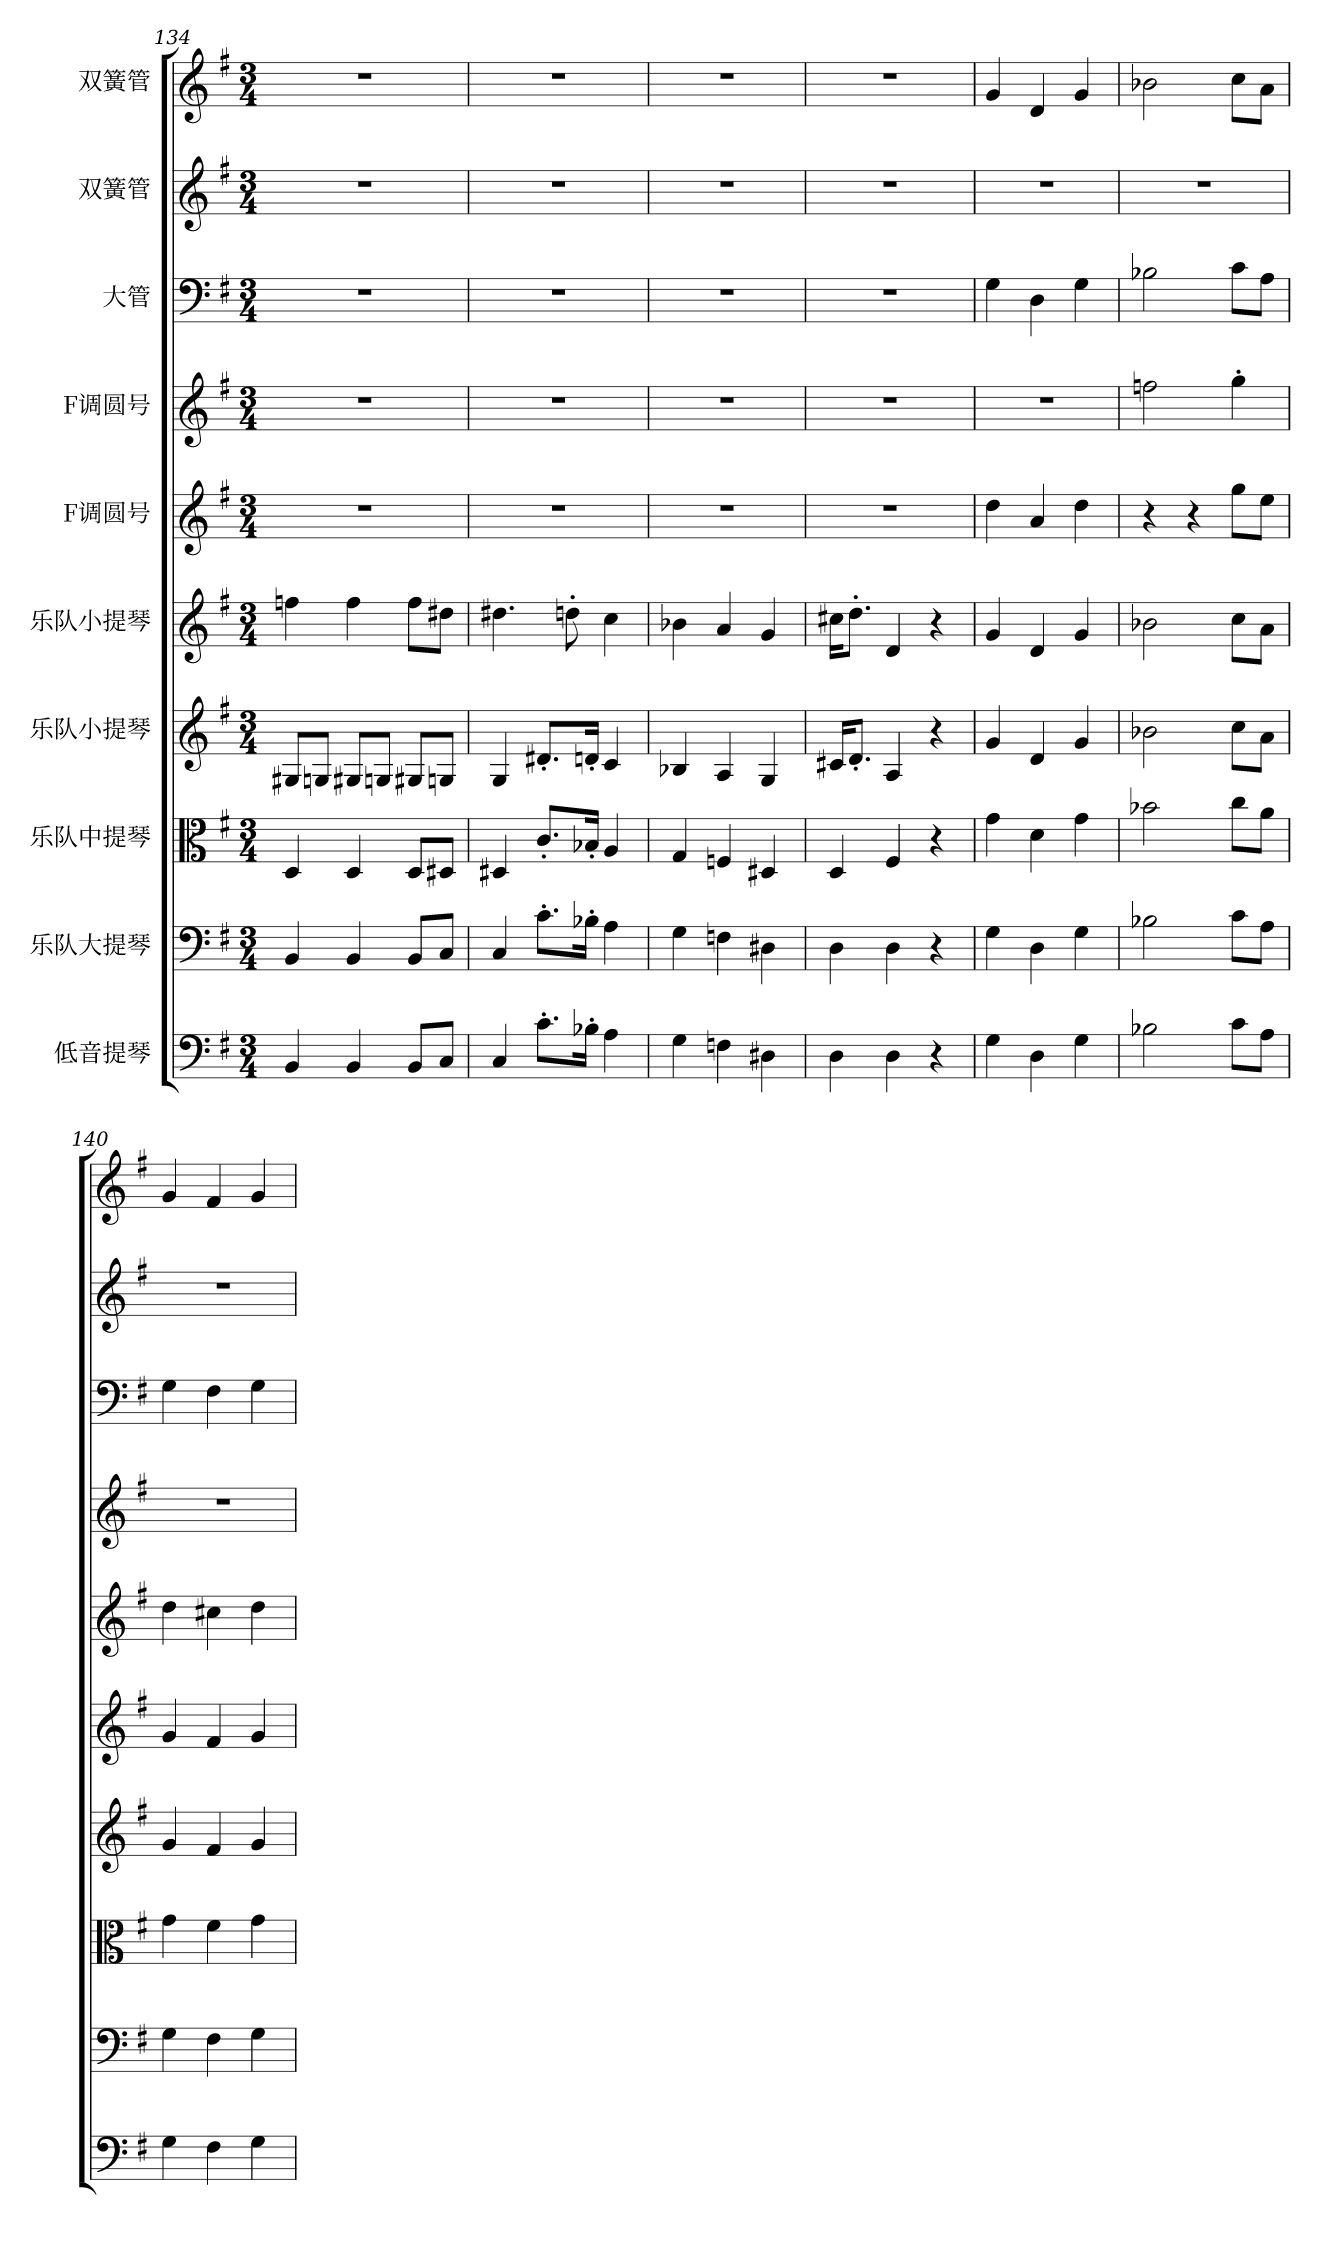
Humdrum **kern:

**kern	**kern	**kern	**kern	**kern	**kern	**kern	**kern	**kern	**kern
*part10	*part9	*part8	*part7	*part6	*part5	*part4	*part3	*part2	*part1
*staff10	*staff9	*staff8	*staff7	*staff6	*staff5	*staff4	*staff3	*staff2	*staff1
*I"低音提琴	*I"乐队大提琴	*I"乐队中提琴	*I"乐队小提琴	*I"乐队小提琴	*I"F调圆号	*I"F调圆号	*I"大管	*I"双簧管	*I"双簧管
!!LO:PB:g=z
*clefF4	*clefF4	*clefC3	*clefG2	*clefG2	*clefG2	*clefG2	*clefF4	*clefG2	*clefG2
*ITrd7c12	*	*	*	*	*ITrd4c7	*ITrd4c7	*	*	*
*k[f#]	*k[f#]	*k[f#]	*k[f#]	*k[f#]	*k[]	*k[]	*k[f#]	*k[f#]	*k[f#]
*M3/4	*M3/4	*M3/4	*M3/4	*M3/4	*M3/4	*M3/4	*M3/4	*M3/4	*M3/4
=134	=134	=134	=134	=134	=134	=134	=134	=134	=134
4BBB/	4BB/	4D/	8G#X/L	4ffn\	2.r	2.r	2.r	2.r	2.r
.	.	.	8Gn/J	.	.	.	.	.	.
4BBB/	4BB/	4D/	8G#X/L	4ff\	.	.	.	.	.
.	.	.	8Gn/J	.	.	.	.	.	.
8BBB/L	8BB/L	8D/L	8G#X/L	8ff\L	.	.	.	.	.
8CC/J	8C/J	8D#X/J	8Gn/J	8dd#X\J	.	.	.	.	.
=135	=135	=135	=135	=135	=135	=135	=135	=135	=135
4CC/	4C/	4D#X/	4G/	4.dd#X\	2.r	2.r	2.r	2.r	2.r
8.C'\L	8.c'\L	8.c'/L	8.d#X'/L	.	.	.	.	.	.
.	.	.	.	8ddn'\	.	.	.	.	.
16BB-X'\Jk	16B-X'\Jk	16B-X'/Jk	16dn'/Jk	.	.	.	.	.	.
4AA\	4A\	4A/	4c/	4cc\	.	.	.	.	.
=136	=136	=136	=136	=136	=136	=136	=136	=136	=136
4GG\	4G\	4G/	4B-X/	4b-X\	2.r	2.r	2.r	2.r	2.r
4FFn\	4Fn\	4Fn/	4A/	4a/	.	.	.	.	.
4DD#X\	4D#X\	4D#X/	4G/	4g/	.	.	.	.	.
=137	=137	=137	=137	=137	=137	=137	=137	=137	=137
*	*	*	*	*	*	*	*	*	*MM126
4DD\	4D\	4D/	16c#X/KL	16cc#X\KL	2.r	2.r	2.r	2.r	2.r
.	.	.	8.d'/J	8.dd'\J	.	.	.	.	.
4DD\	4D\	4F#/	4A/	4d/	.	.	.	.	.
4r	4r	4r	4r	4r	.	.	.	.	.
=138	=138	=138	=138	=138	=138	=138	=138	=138	=138
*	*	*	*	*	*	*	*	*	*MM128
4GG\	4G\	4g\	4g/	4g/	4g\	2.r	4G\	2.r	4g/
4DD\	4D\	4d\	4d/	4d/	4d/	.	4D\	.	4d/
4GG\	4G\	4g\	4g/	4g/	4g\	.	4G\	.	4g/
=139	=139	=139	=139	=139	=139	=139	=139	=139	=139
2BB-X\	2B-X\	2b-X\	2b-X\	2b-X\	4r	2b-X\	2B-X\	2.r	2b-X\
.	.	.	.	.	4r	.	.	.	.
8C\L	8c\L	8cc\L	8cc\L	8cc\L	8cc\L	4cc'\	8c\L	.	8cc\L
8AA\J	8A\J	8a\J	8a\J	8a\J	8a\J	.	8A\J	.	8a\J
!!LO:PB:g=z
=140	=140	=140	=140	=140	=140	=140	=140	=140	=140
4GG\	4G\	4g\	4g/	4g/	4g\	2.r	4G\	2.r	4g/
4FF#\	4F#\	4f#\	4f#/	4f#/	4f#X\	.	4F#\	.	4f#/
4GG\	4G\	4g\	4g/	4g/	4g\	.	4G\	.	4g/
=	=	=	=	=	=	=	=	=	=
*-	*-	*-	*-	*-	*-	*-	*-	*-	*-
